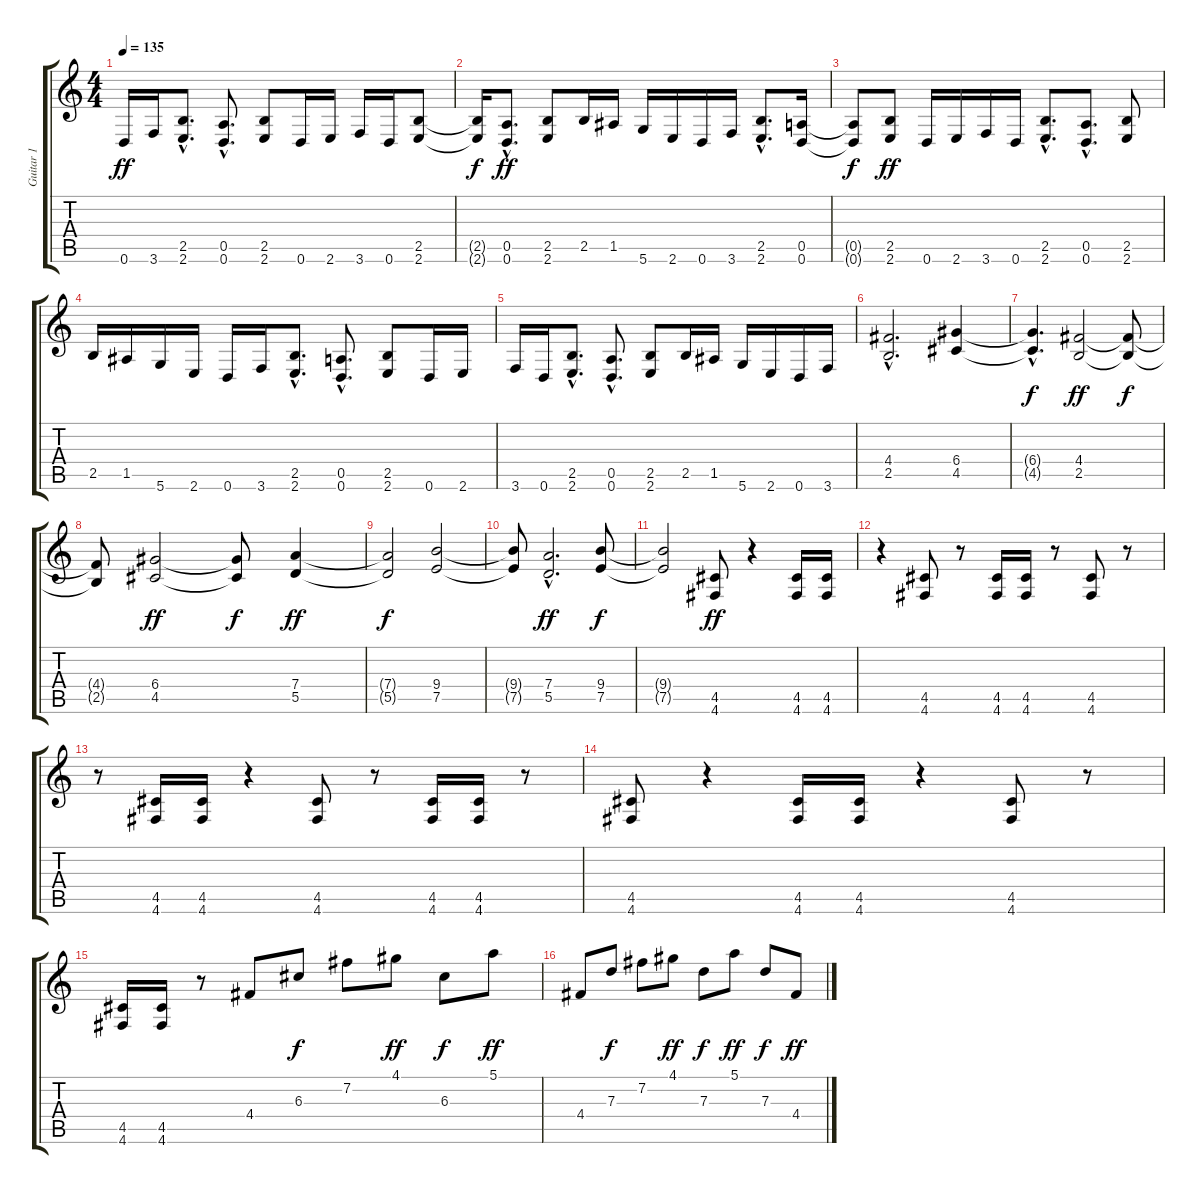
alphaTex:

\track ("Guitar 1" "Guitar 1") {instrument distortionguitar}
\staff {score tabs}
\tuning (E4 B3 G3 D3 A2 D2) {hide}
\ts (4 4)
\tempo 135
\clef g2
\ks c
0.6.16{dy ff} 3.6.16 (2.5{hac} 2.6{hac}).8{d} (0.5{hac} 0.6{hac}).8{d} (2.5 2.6).8 0.6.16 2.6.16 3.6.16 0.6.16 (2.5 2.6).8 |
(2.5{t} 2.6{t}).16{dy f} (0.5{hac} 0.6{hac}).8{d dy ff} (2.5 2.6).8 2.5.16 1.5.16 5.6.16 2.6.16 0.6.16 3.6.16 (2.5{hac} 2.6{hac}).8{d} (0.5 0.6).16 |
(0.5{t} 0.6{t}).8{dy f} (2.5 2.6).8{dy ff} 0.6.16 2.6.16 3.6.16 0.6.16 (2.5{hac} 2.6{hac}).8{d} (0.5{hac} 0.6{hac}).8{d} (2.5 2.6).8 |
2.5.16 1.5.16 5.6.16 2.6.16 0.6.16 3.6.16 (2.5{hac} 2.6{hac}).8{d} (0.5{hac} 0.6{hac}).8{d} (2.5 2.6).8 0.6.16 2.6.16 |
3.6.16 0.6.16 (2.5{hac} 2.6{hac}).8{d} (0.5{hac} 0.6{hac}).8{d} (2.5 2.6).8 2.5.16 1.5.16 5.6.16 2.6.16 0.6.16 3.6.16 |
(4.4{hac} 2.5{hac}).2{d} (6.4 4.5).4 |
(6.4{hac t} 4.5{hac t}).4{d dy f} (4.4 2.5).2{dy ff} (4.4{t} 2.5{t}).8{dy f} |
(4.4{t} 2.5{t}).8 (6.4 4.5).2{dy ff} (6.4{t} 4.5{t}).8{dy f} (7.4 5.5).4{dy ff} |
(7.4{t} 5.5{t}).2{dy f} (9.4 7.5).2 |
(9.4{t} 7.5{t}).8 (7.4{hac} 5.5{hac}).2{d dy ff} (9.4 7.5).8{dy f} |
(9.4{t} 7.5{t}).2 (4.5 4.6).8{dy ff} r.4 (4.5 4.6).16 (4.5 4.6).16 |
r.4 (4.5 4.6).8 r.8 (4.5 4.6).16 (4.5 4.6).16 r.8 (4.5 4.6).8 r.8 |
r.8 (4.5 4.6).16 (4.5 4.6).16 r.4 (4.5 4.6).8 r.8 (4.5 4.6).16 (4.5 4.6).16 r.8 |
(4.5 4.6).8 r.4 (4.5 4.6).16 (4.5 4.6).16 r.4 (4.5 4.6).8 r.8 |
(4.5 4.6).16 (4.5 4.6).16 r.8 4.4.8{balance 8 instrument electricguitarclean} 6.3.8{dy f} 7.2.8 4.1.8{dy ff} 6.3.8{dy f} 5.1.8{dy ff} |
4.4.8 7.3.8{dy f} 7.2.8 4.1.8{dy ff} 7.3.8{dy f} 5.1.8{dy ff} 7.3.8{dy f} 4.4.8{dy ff}
